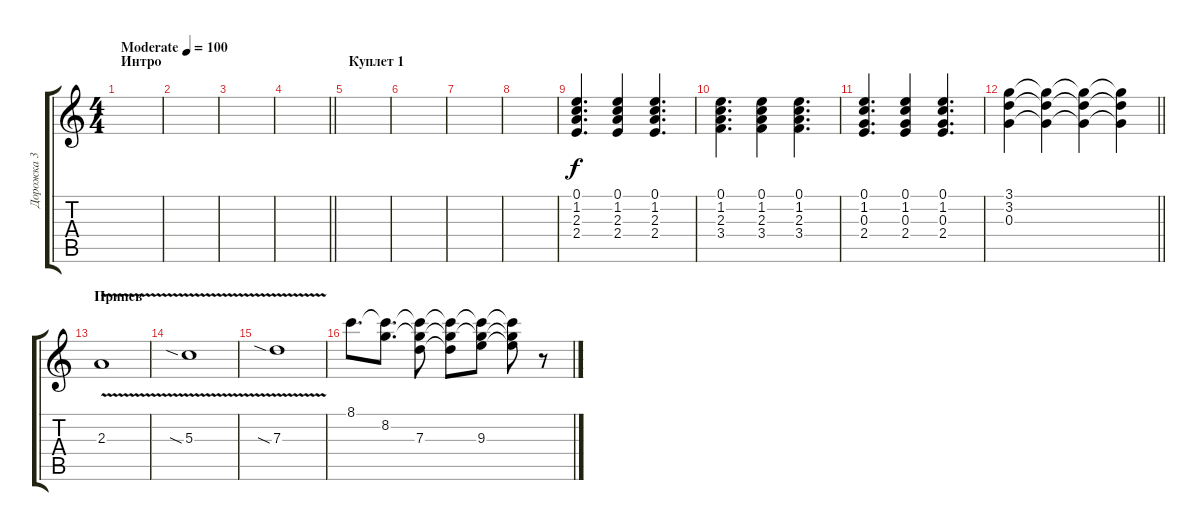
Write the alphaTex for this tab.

\track ("Дорожка 3" "Дорожка 3") {instrument overdrivenguitar}
\staff {score tabs}
\tuning (E4 B3 G3 D3 A2 E2) {hide}
\ts (4 4)
\section ("" "Интро")
\tempo (100 "Moderate")
\clef g2
\ks c
|
|
|
\barLineRight lightlight
|
\section ("" "Куплет 1")
|
|
|
|
(0.1 1.2 2.3 2.4).4{d volume 6} (0.1 1.2 2.3 2.4).4 (0.1 1.2 2.3 2.4).4{d} |
(0.1 1.2 2.3 3.4).4{d} (0.1 1.2 2.3 3.4).4 (0.1 1.2 2.3 3.4).4{d} |
(0.1 1.2 0.3 2.4).4{d} (0.1 1.2 0.3 2.4).4 (0.1 1.2 0.3 2.4).4{d} |
\barLineRight lightlight
(3.1 3.2 0.3).4{volume 8} (3.1{t} 3.2{t} 0.3{t}).4 (3.1{t} 3.2{t} 0.3{t}).4 (3.1{t} 3.2{t} 0.3{t}).4 |
\section ("" "Припев")
2.3{v}.1{volume 13} |
5.3{v sia}.1 |
7.3{v sia}.1 |
8.1.8{d} (8.1{t} 8.2).8{d} (8.1{t} 8.2{t} 7.3).8 (8.1{t} 8.2{t} 7.3{t}).8 (8.1{t} 8.2{t} 9.3).8 (8.1{t} 8.2{t} 9.3{t}).8 r.8
